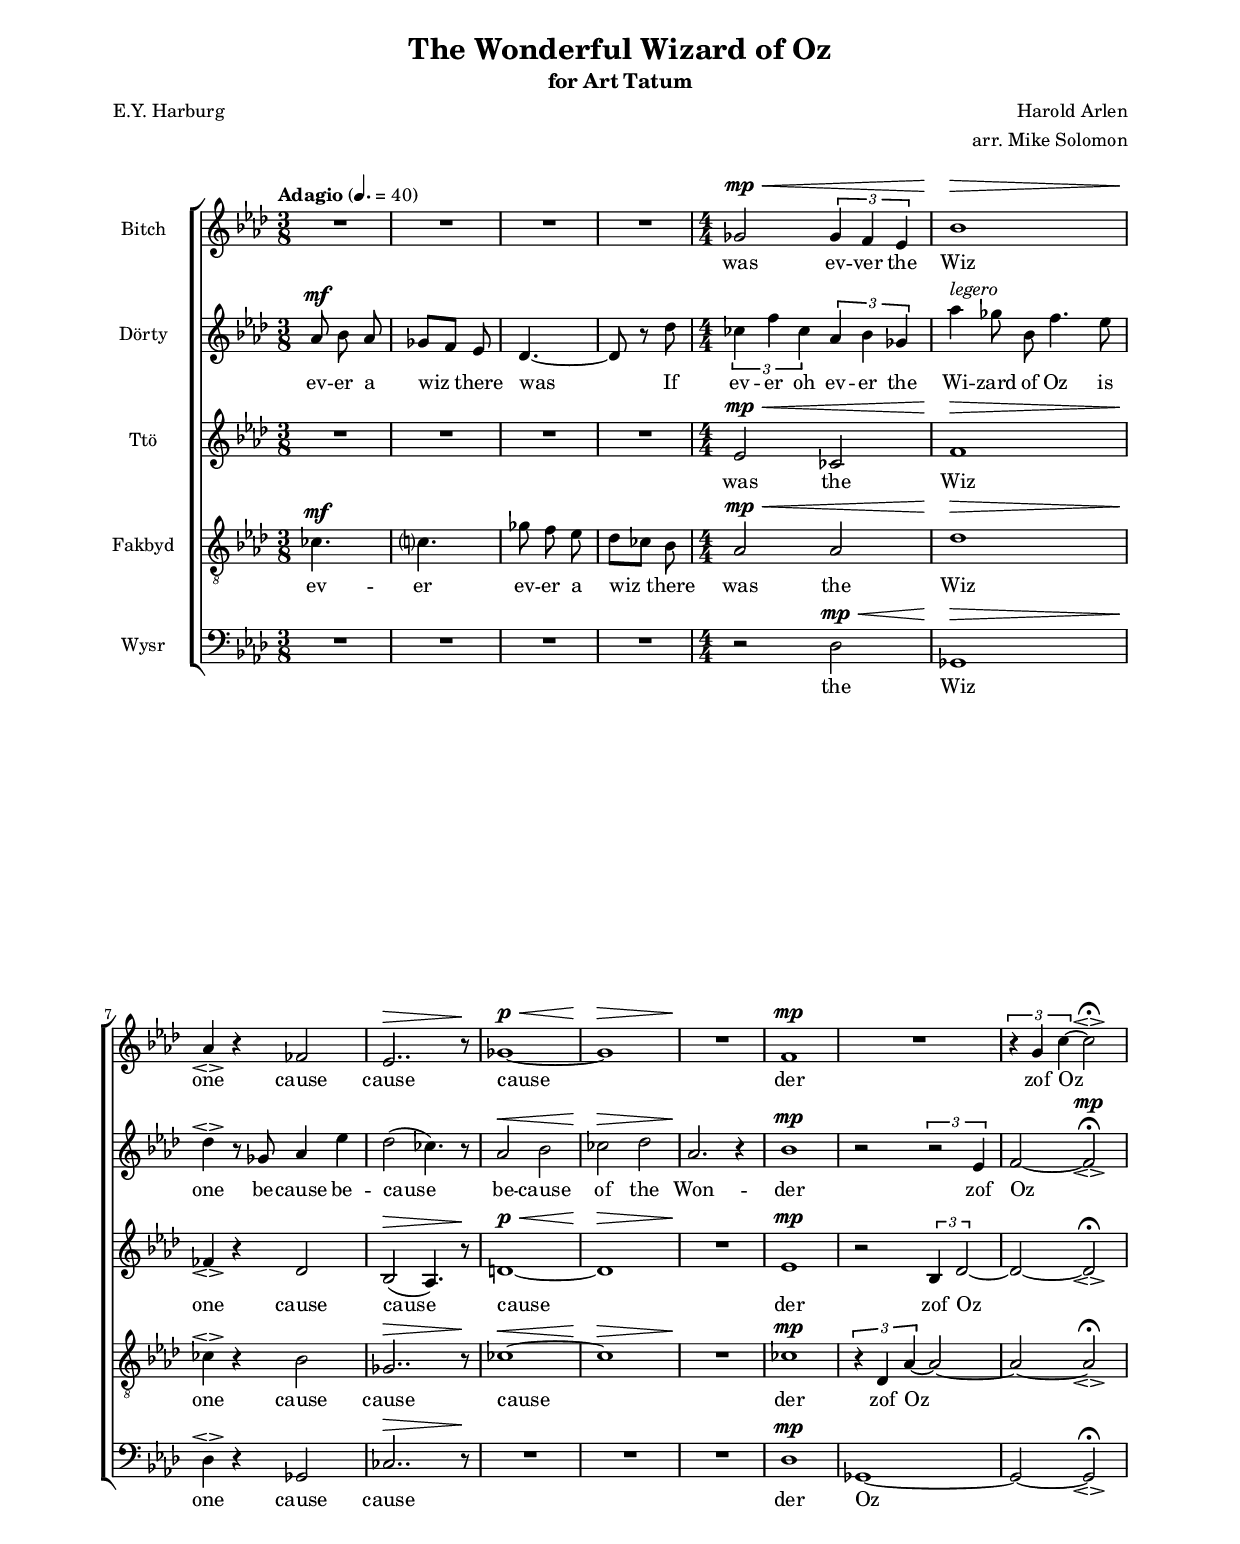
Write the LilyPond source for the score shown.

\version "2.17.0"
\include "defs-devel.ly"
\paper {
  footnote-separator-markup = \markup { \column { " "\override #`(span-factor . 1/5) { \draw-hline } }}
  footnote-padding = 5\mm
  top-system-spacing = #'((basic-distance . 1) (minimum-distance . 0) (padding . 1) (stretchability . 40))
  bottom-system-spacing = #'((basic-distance . 1) (minimum-distance . 0) (padding . 1) (stretchability . 50))
  ragged-right = ##f
  left-margin = 0.75\in
  right-margin = 0.75\in
  top-margin = 0.5\in
  bottom-margin = 0.6\in
  ragged-last-bottom = ##f
  %max-systems-per-page = #2
}

#(ly:set-option 'point-and-click #f)

legero = \markup \italic "legero"

\header {
  title = "The Wonderful Wizard of Oz" %(1)"
  subtitle = \markup { for Art Tatum }
  composer = "Harold Arlen"
  poet = "E.Y. Harburg"
  arranger = "arr. Mike Solomon"
}

nothing = {}

marksSlowPart = {
  \time 3/8
  \tempo "Adagio" 4.=40
  s4.*4 |
  \time 4/4
  s1*2 |
}

prefatoryMatterSlowPart = {
  \key aes \major
  #(set-accidental-style 'modern-cautionary)
  
}

sopranoSlowPart = \relative c'' { \autoBeamOff
  \prefatoryMatterSlowPart
  R4.*4 |
  ges2\mp\< \times 2/3 { ges4 f ees } |
  bes'1\> |
  aes4\!\espressivo r4 fes2 |
  ees2..\> r8\! |
  ges1\p\< ~ |
  ges\> |
  R1\! |
  f\mp |
  R1 |
  \times 2/3 { r4 g c ~ } c2\espressivo\fermata |
}

sopranoSlowPartWords = \lyricmode {
  was ev -- ver the
  Wiz
  one
  cause cause cause der
  zof Oz
}

mezzoSlowPart = \relative c'' { \autoBeamOff
  \prefatoryMatterSlowPart
  aes8\mf bes aes |
  ges [ f ] ees |
  des4. ~ |
  des8 r des' |
  \times 2/3 { ces4 f ces } \times 2/3 { aes bes ges } |
  aes'4^\legero ges8 bes, f'4. ees8 |
  des4\espressivo r8 ges,8 aes4 ees' |
  des2 ( ces4. ) r8 |
  aes2\<  bes |
  ces\>  des |
  aes2.\! r4 |
  bes1\mp |
  r2 \times 2/3 { r2 ees,4 }
  f2 ~ f2\mp\espressivo\fermata |
}

mezzoSlowPartWords = \lyricmode {
  ev -- er a wiz there was
  If ev -- er oh ev -- er the
  Wi -- zard of Oz is one
  be -- cause be -- cause
  be -- cause of the Won -- der
  zof Oz
}

altoSlowPart = \relative c' { \autoBeamOff
  \prefatoryMatterSlowPart
  R4.*4 |
  ees2\mp\< ces |
  f1\> |
  fes4\!\espressivo r des2 |
  bes2\> ( aes4. ) r8\! |
  d1\p\< ~ |
  d\> |
  R\! |
  ees\mp |
  r2 \times 2/3 { bes4 des2 ~ } |
  des ~ des\espressivo\fermata |
}

altoSlowPartWords = \lyricmode {
  was the
  Wiz
  one
  cause cause cause der
  zof Oz
}

tenorSlowPart = \relative c' {
  \autoBeamOff
  \clef "treble_8"
  \prefatoryMatterSlowPart
  ces4.\mf |
  c |
  ges'8 f ees |
  des [ ces ] bes |
  aes2\mp\< aes |
  des1\> |
  ces4\!\espressivo r bes2 |
  ges2..\> r8\! |
  ces1\< ~ |
  ces\> |
  R1\! |
  ces\mp |
  \times 2/3 { r4 des, aes' ~ } aes2 ~ |
  aes ~ aes\espressivo\fermata |
}

tenorSlowPartWords = \lyricmode {
  ev -- er
  ev -- er a wiz there
  was the
  Wiz
  one
  cause
  cause
  cause
  der
  zof Oz
}

bassSlowPart = \relative c { \autoBeamOff
  \prefatoryMatterSlowPart
  \clef bass
  R4.*4 |
  r2 des\mp\< |
  ges,1\> |
  des'4\!\espressivo r4 ges,2 |
  ces2..\> r8\! |
  R1 |
  R1 |
  R1 |
  des\mp |
  ges, ~ |
  ges2 ~ ges\espressivo\fermata |
}

bassSlowPartWords = \lyricmode {
  the Wiz
  one cause cause
  der
  Oz
}

%%% SCORE
#(set-global-staff-size 16)

\score {
  \new ChoirStaff <<
    \new Staff \with { instrumentName = #"Bitch" %shortInstrumentName = #"M."
} <<
      \new Voice = "sopranoSlowPart" { << { \numericTimeSignature
        \sopranoSlowPart
      } {
        \marksSlowPart
      } {
        \nothing
      }>> }
      \new Lyrics \lyricsto "sopranoSlowPart" {
        \sopranoSlowPartWords
      }
    >>
    \new Staff \with { instrumentName = #"Dörty" %shortInstrumentName = #"E."
} <<
      \new Voice = "mezzoSlowPart" { << { \numericTimeSignature
        \mezzoSlowPart
      } {
        \nothing
      } >> }
      \new Lyrics \lyricsto "mezzoSlowPart" {
        \mezzoSlowPartWords
      }
    >>
    \new Staff \with { instrumentName = #"Ttö" %shortInstrumentName = #"Mk."
} <<
      \new Voice = "altoSlowPart" { << { \numericTimeSignature
        \altoSlowPart
      } {
        \nothing
      } >> }
      \new Lyrics \lyricsto "altoSlowPart" {
        \altoSlowPartWords
      }
    >>
    \new Staff \with { instrumentName = #"Fakbyd" %shortInstrumentName = #"R."
} <<
      \new Voice = "tenorSlowPart" { << { \numericTimeSignature
        \tenorSlowPart
      } {
        \nothing
      } >> }
      \new Lyrics \lyricsto "tenorSlowPart" {
        \tenorSlowPartWords
      }
    >>
    \new Staff \with { instrumentName = #"Wysr" %shortInstrumentName = #"P." %\markup { \concat { E \super u . } }
} <<
      \new Voice = "bassSlowPart" { << { \numericTimeSignature
        \bassSlowPart
      } {
        \nothing
      } >> }
      \new Lyrics \lyricsto "bassSlowPart" {
        \bassSlowPartWords
      }
    >>
  >>
  \layout {
    \context {
      \Voice
      \override TextScript #'layer = #6
      \override NoteHead #'layer = #7
      \override Glissando #'breakable = ##t
      \override TupletNumber #'breakable = ##t
      \override TupletBracket #'breakable = ##t
      \override DynamicLineSpanner.direction = #UP
      \remove "Forbid_line_break_engraver"
    }
    \context {
      \Staff
      \consists "Metronome_mark_engraver"
      \override TimeSignature #'style = #'numbered
      \override StaffSymbol #'layer = #4
      \override TimeSignature #'layer = #3
      \override TimeSignature #'whiteout = ##t
    }
    \context {
      \Lyrics
      %\override LyricText #'whiteout = ##t
      \override LyricText #'layer = #6
    }
    \context {
      \Score
      \remove "Metronome_mark_engraver"
      \override NonMusicalPaperColumn #'allow-loose-spacing = ##f
    }
  }
}

%{
%%% piano redux
#(set-global-staff-size 20)

\score {
  \new PianoStaff <<
    \new Staff <<
      \new Voice = "1" { \voiceOne << \sopranoSlowPart \marksSlowPart >> }
      \new Voice = "2" { \voiceTwo \mezzoSlowPart }
      \new Voice = "3" { \voiceThree \altoSlowPart }
    >>
    \new Staff <<
      \new Voice = "4" { \voiceOne \tenorSlowPart }
      \new Voice = "5" { \voiceTwo \bassSlowPart }
    >>
  >>
  \layout {
    \context {
      \Voice
      \override TextScript #'layer = #6
      \override NoteHead #'layer = #7
      \override Glissando #'breakable = ##t
      \override TupletNumber #'breakable = ##t
      \override TupletBracket #'breakable = ##t
      \override Hairpin.direction = #UP
      \override DynamicText.direction = #UP
      \remove "Forbid_line_break_engraver"
    }
    \context {
      \Staff
      \consists "Metronome_mark_engraver"
      \override TimeSignature #'style = #'numbered
      \override StaffSymbol #'layer = #4
      \override TimeSignature #'layer = #3
      \override DynamicLineSpanner.direction = #UP
      \override TimeSignature #'whiteout = ##t
    }
    \context {
      \Lyrics
      %\override LyricText #'whiteout = ##t
      \override LyricText #'layer = #6
    }
    \context {
      \Score
      \remove "Metronome_mark_engraver"
      \override NonMusicalPaperColumn #'allow-loose-spacing = ##f
    }
  }
}
%}
%%% MIDI

\score {
  \new ChoirStaff <<
    \new Staff \with { instrumentName = #"Bitch" %shortInstrumentName = #"M."
} <<
      \new Voice = "sopranoSlowPart" { << { \numericTimeSignature
        \sopranoSlowPart
      } {
        \marksSlowPart
      } >> }
      \new Lyrics \lyricsto "sopranoSlowPart" {
        \sopranoSlowPartWords
      }
    >>
    \new Staff \with { instrumentName = #"Dörty" %shortInstrumentName = #"E."
} <<
      \new Voice = "mezzoSlowPart" { \numericTimeSignature
        \mezzoSlowPart
      }
      \new Lyrics \lyricsto "mezzoSlowPart" {
        \mezzoSlowPartWords
      }
    >>
    \new Staff \with { instrumentName = #"Ttö" %shortInstrumentName = #"Mk."
} <<
      \new Voice = "altoSlowPart" { \numericTimeSignature
        \altoSlowPart
      }
      \new Lyrics \lyricsto "altoSlowPart" {
        \altoSlowPartWords
      }
    >>
    \new Staff \with { instrumentName = #"Fakbyd" %shortInstrumentName = #"R."
} <<
      \new Voice = "tenorSlowPart" { \numericTimeSignature
        \tenorSlowPart
      }
      \new Lyrics \lyricsto "tenorSlowPart" {
        \tenorSlowPartWords
      }
    >>
    \new Staff \with { instrumentName = #"Wysr" %shortInstrumentName = #"P." %\markup { \concat { E \super u . } }
} <<
      \new Voice = "bassSlowPart" { \numericTimeSignature
        \bassSlowPart
      }
      \new Lyrics \lyricsto "bassSlowPart" {
        \bassSlowPartWords
      }
    >>
  >>
  \midi {}
}
